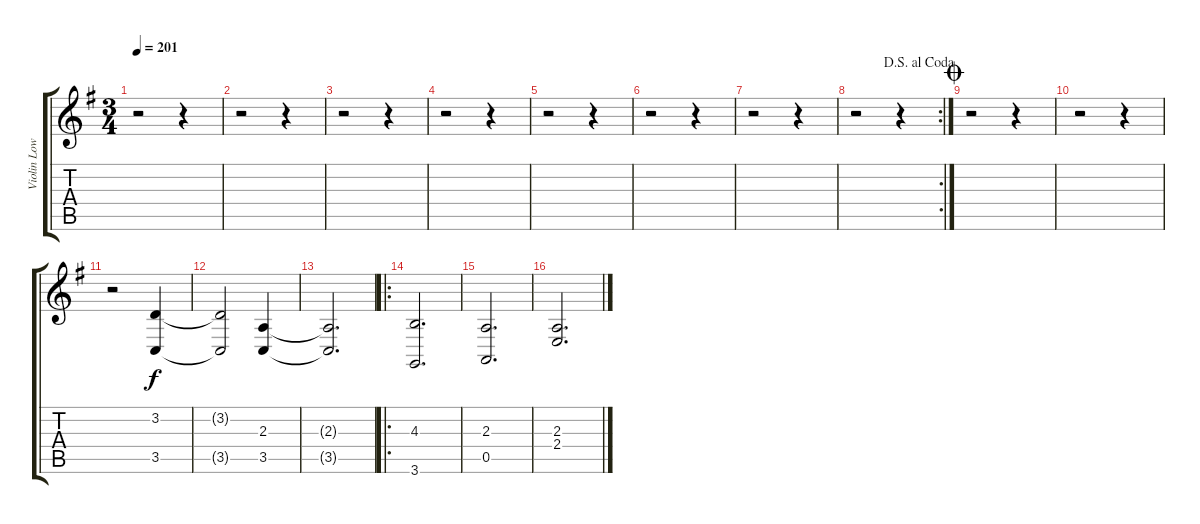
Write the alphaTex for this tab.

\track ("Violin Low" "Violin Low") {instrument violin}
\staff {score tabs}
\tuning (E4 B3 G3 D3 A2 E2) {hide}
\ts (3 4)
\tempo 201
\clef g2
\ks g
r.2{dy f} r.4 |
r.2 r.4 |
r.2 r.4 |
r.2 r.4 |
r.2 r.4 |
r.2 r.4 |
r.2 r.4 |
\rc 2
\jump dalsegnoalcoda
r.2 r.4 |
\jump coda
r.2 r.4 |
r.2 r.4 |
r.2 (3.2 3.5).4 |
(3.2{t} 3.5{t}).2 (2.3 3.5).4 |
(2.3{t} 3.5{t}).2{d} |
\ro
(4.3 3.6).2{d} |
(2.3 0.5).2{d} |
(2.3 2.4).2{d}
